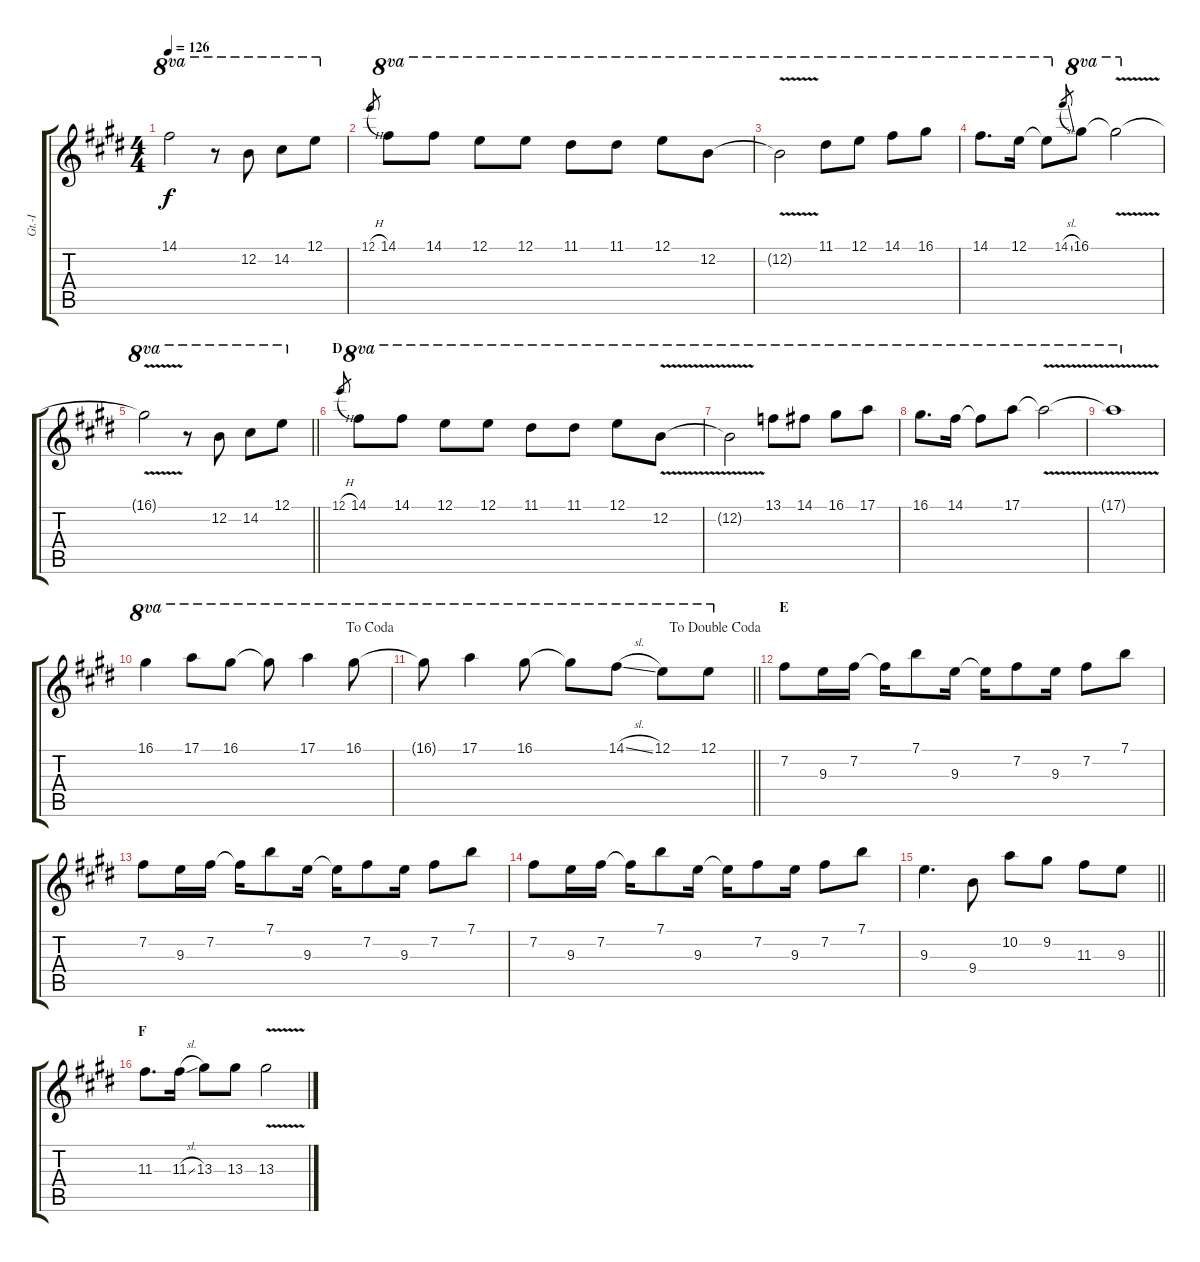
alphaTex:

\track ("Gt.-I" "Gt.-I") {instrument acousticguitarsteel}
\staff {score tabs}
\tuning (E4 B3 G3 D3 A2 E2) {hide}
\ts (4 4)
\tempo 126
\clef g2
\ks e
14.1{t}.2{ot 8va dy f} r.8{ot 8va} 12.2.8{ot 8va} 14.2.8{ot 8va} 12.1.8{ot 8va} |
12.1{h}.8{gr} 14.1.8{ot 8va} 14.1.8{ot 8va} 12.1.8{ot 8va} 12.1.8{ot 8va} 11.1.8{ot 8va} 11.1.8{ot 8va} 12.1.8{ot 8va} 12.2.8{ot 8va} |
12.2{v t}.2{ot 8va} 11.1.8{ot 8va} 12.1.8{ot 8va} 14.1.8{ot 8va} 16.1.8{ot 8va} |
14.1.8{d ot 8va} 12.1.16{ot 8va} 12.1{t}.8{ot 8va} 14.1{sl}.8{gr} 16.1.8{ot 8va} 16.1{v t}.2{ot 8va} |
\barLineRight lightlight
16.1{t}.2{ot 8va} r.8{ot 8va} 12.2.8{ot 8va} 14.2.8{ot 8va} 12.1.8{ot 8va} |
\section ("" "D")
12.1{h}.8{gr} 14.1.8{ot 8va} 14.1.8{ot 8va} 12.1.8{ot 8va} 12.1.8{ot 8va} 11.1.8{ot 8va} 11.1.8{ot 8va} 12.1.8{ot 8va} 12.2{v}.8{ot 8va} |
12.2{t}.2{ot 8va} 13.1.8{ot 8va} 14.1.8{ot 8va} 16.1.8{ot 8va} 17.1.8{ot 8va} |
16.1.8{d ot 8va} 14.1.16{ot 8va} 14.1{t}.8{ot 8va} 17.1.8{ot 8va} 17.1{v t}.2{ot 8va} |
17.1{t}.1{ot 8va} |
\jump dacoda
16.1.4{ot 8va} 17.1.8{ot 8va} 16.1.8{ot 8va} 16.1{t}.8{ot 8va} 17.1.4{ot 8va} 16.1.8{ot 8va} |
\jump dadoublecoda
\barLineRight lightlight
16.1{t}.8{ot 8va} 17.1.4{ot 8va} 16.1.8{ot 8va} 16.1{t}.8{ot 8va} 14.1{sl}.8{ot 8va} 12.1.8{ot 8va} 12.1.8{ot 8va} |
\section ("" "E")
7.2.8 9.3.16 7.2.16 7.2{t}.16 7.1.8 9.3.16 9.3{t}.16 7.2.8 9.3.16 7.2.8 7.1.8 |
7.2.8 9.3.16 7.2.16 7.2{t}.16 7.1.8 9.3.16 9.3{t}.16 7.2.8 9.3.16 7.2.8 7.1.8 |
7.2.8 9.3.16 7.2.16 7.2{t}.16 7.1.8 9.3.16 9.3{t}.16 7.2.8 9.3.16 7.2.8 7.1.8 |
\barLineRight lightlight
9.3.4{d} 9.4.8 10.2.8 9.2.8 11.3.8 9.3.8 |
\section ("" "F")
11.3.8{d} 11.3{sl}.16 13.3.8 13.3.8 13.3{v}.2
